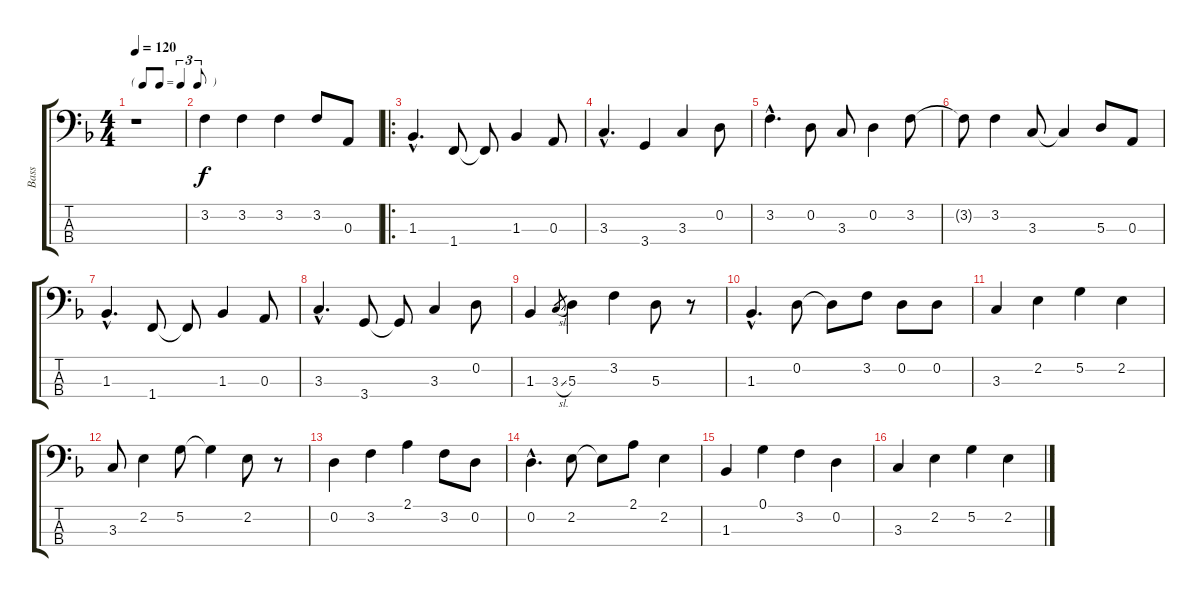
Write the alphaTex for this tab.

\track ("Bass" "Bass") {instrument electricbasspick}
\staff {score tabs}
\tuning (G2 D2 A1 E1) {hide}
\ts (4 4)
\tf triplet8th
\tempo 120
\clef f4
\ks f
r.1{dy f instrument electricbasspick} |
3.2.4 3.2.4 3.2.4 3.2.8 0.3.8 |
\ro
1.3{hac}.4{d} 1.4.8 1.4{t}.8 1.3.4 0.3.8 |
3.3{hac}.4{d} 3.4.4 3.3.4 0.2.8 |
3.2{hac}.4{d} 0.2.8 3.3.8 0.2.4 3.2.8 |
3.2{t}.8 3.2.4 3.3.8 3.3{t}.4 5.3.8 0.3.8 |
1.3{hac}.4{d} 1.4.8 1.4{t}.8 1.3.4 0.3.8 |
3.3{hac}.4{d} 3.4.8 3.4{t}.8 3.3.4 0.2.8 |
1.3.4 3.3{sl}.8{gr} 5.3.4 3.2.4 5.3.8 r.8 |
1.3{hac}.4{d} 0.2.8 0.2{t}.8 3.2.8 0.2.8 0.2.8 |
3.3.4 2.2.4 5.2.4 2.2.4 |
3.3.8 2.2.4 5.2.8 5.2{t}.4 2.2.8 r.8 |
0.2.4 3.2.4 2.1.4 3.2.8 0.2.8 |
0.2{hac}.4{d} 2.2.8 2.2{t}.8 2.1.8 2.2.4 |
1.3.4 0.1.4 3.2.4 0.2.4 |
3.3.4 2.2.4 5.2.4 2.2.4
